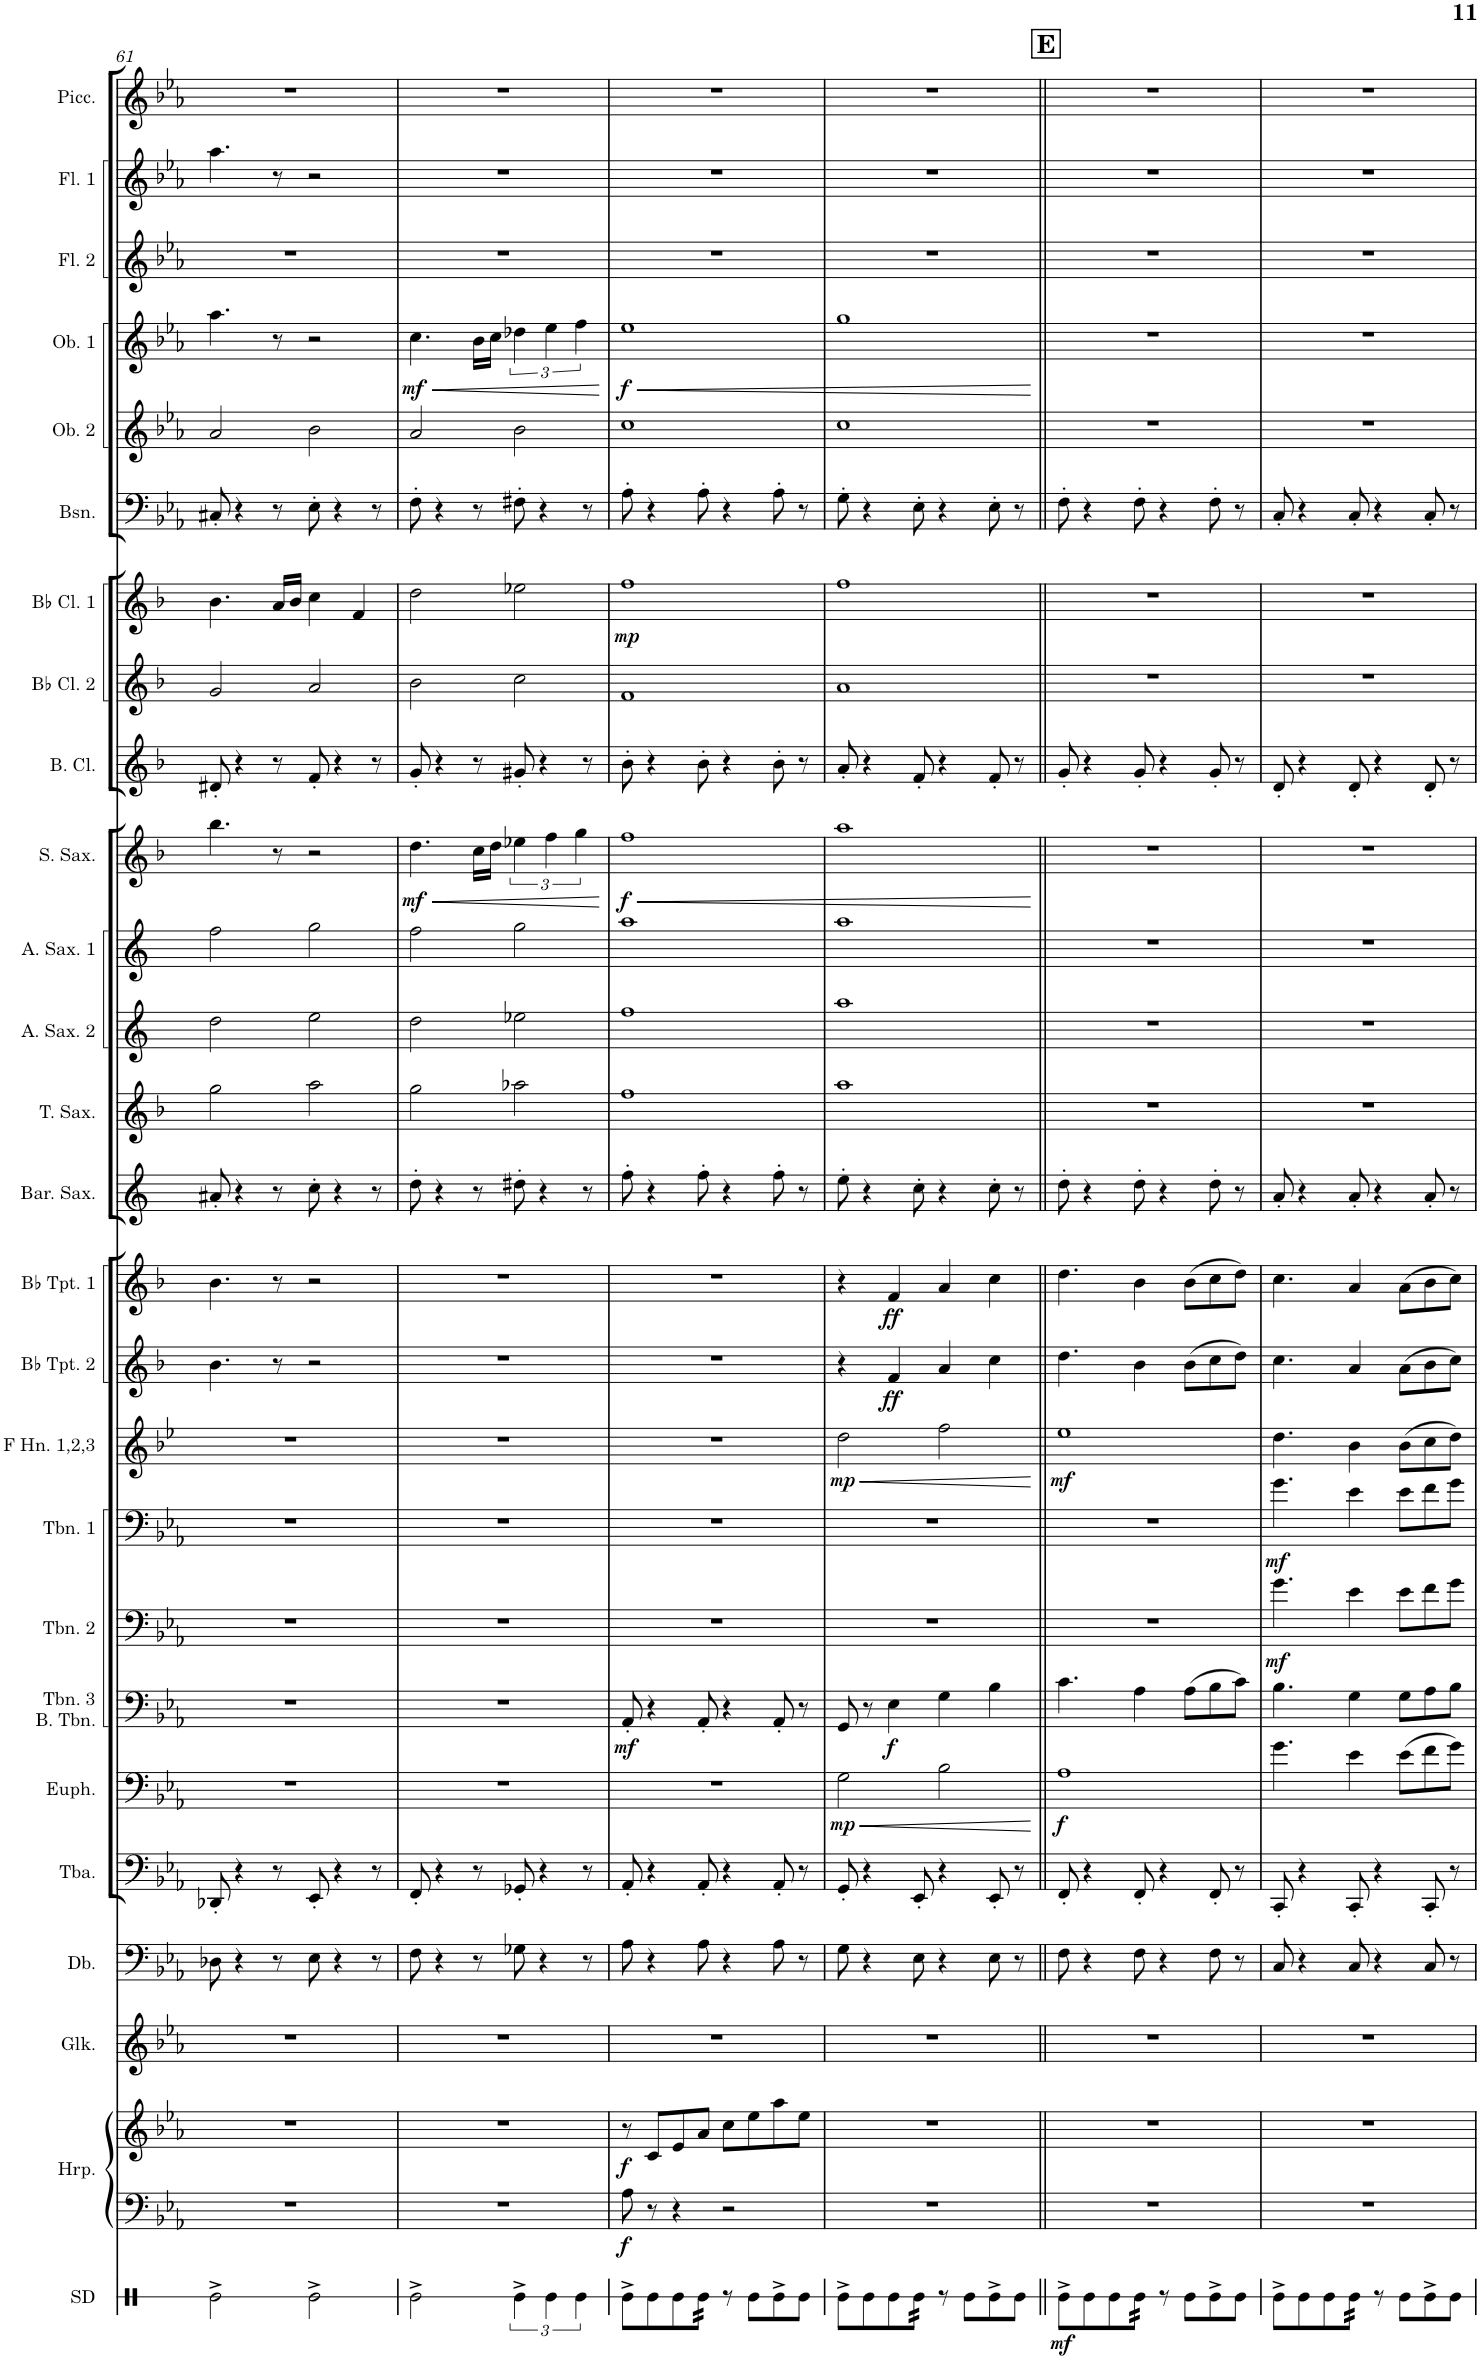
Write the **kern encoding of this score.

**kern	**dynam	**kern	**kern	**dynam	**kern	**kern	**kern	**kern	**dynam	**kern	**dynam	**kern	**dynam	**kern	**dynam	**kern	**dynam	**kern	**dynam	**kern	**dynam	**kern	**kern	**kern	**kern	**kern	**dynam	**kern	**kern	**kern	**dynam	**kern	**kern	**kern	**dynam	**kern	**kern	**kern
*part26	*part26	*part25	*part25	*part25	*part24	*part23	*part22	*part21	*part21	*part20	*part20	*part19	*part19	*part18	*part18	*part17	*part17	*part16	*part16	*part15	*part15	*part14	*part13	*part12	*part11	*part10	*part10	*part9	*part8	*part7	*part7	*part6	*part5	*part4	*part4	*part3	*part2	*part1
*staff27	*staff27	*staff26	*staff25	*staff25/26	*staff24	*staff23	*staff22	*staff21	*staff21	*staff20	*staff20	*staff19	*staff19	*staff18	*staff18	*staff17	*staff17	*staff16	*staff16	*staff15	*staff15	*staff14	*staff13	*staff12	*staff11	*staff10	*staff10	*staff9	*staff8	*staff7	*staff7	*staff6	*staff5	*staff4	*staff4	*staff3	*staff2	*staff1
*I"Snare Drum	*	*I"Harp	*	*	*I"Glockenspiel	*I"Double Bass	*I"Tuba	*I"Euphonium	*	*I"Trombone 3 &amp; Bass Trombone	*	*I"Trombone 2	*	*I"Trombone 1	*	*I"F Horn 1,2,3	*	*I"Bb Trumpet 2	*	*I"Bb Trumpet 1	*	*I"Baritone Saxophone	*I"Tenor Saxophone	*I"Alto Saxophone 2	*I"Alto Saxophone 1	*I"Soprano Saxophone	*	*I"Bass Clarinet	*I"Bb Clarinet 2	*I"Bb Clarinet 1	*	*I"Bassoon	*I"Oboe 2	*I"Oboe 1	*	*I"Flute 2	*I"Flute 1	*I"Piccolo
*I'SD	*	*I'Hrp.	*	*	*I'Glk.	*I'Db.	*I'Tba.	*I'Euph.	*	*I'Tbn. 3 B. Tbn.	*	*I'Tbn. 2	*	*I'Tbn. 1	*	*I'F Hn. 1,2,3	*	*I'Bb Tpt. 2	*	*I'Bb Tpt. 1	*	*I'Bar. Sax.	*I'T. Sax.	*I'A. Sax. 2	*I'A. Sax. 1	*I'S. Sax.	*	*I'B. Cl.	*I'Bb Cl. 2	*I'Bb Cl. 1	*	*I'Bsn.	*I'Ob. 2	*I'Ob. 1	*	*I'Fl. 2	*I'Fl. 1	*I'Picc.
!!LO:PB:g=z
*clefX	*	*clefF4	*clefG2	*	*clefG2	*clefF4	*clefF4	*clefF4	*	*clefF4	*	*clefF4	*	*clefF4	*	*clefG2	*	*clefG2	*	*clefG2	*	*clefG2	*clefG2	*clefG2	*clefG2	*clefG2	*	*clefG2	*clefG2	*clefG2	*	*clefF4	*clefG2	*clefG2	*	*clefG2	*clefG2	*clefG2
*	*	*	*	*	*Trd-14c-24	*Trd7c12	*	*	*	*	*	*	*	*	*	*Trd4c7	*	*Trd1c2	*	*Trd1c2	*	*Trd12c21	*Trd8c14	*Trd5c9	*Trd5c9	*Trd1c2	*	*Trd8c14	*Trd1c2	*Trd1c2	*	*	*	*	*	*	*	*Trd-7c-12
*k[]	*	*k[b-e-a-]	*k[b-e-a-]	*	*k[b-e-a-]	*k[b-e-a-]	*k[b-e-a-]	*k[b-e-a-]	*	*k[b-e-a-]	*	*k[b-e-a-]	*	*k[b-e-a-]	*	*k[b-e-]	*	*k[b-]	*	*k[b-]	*	*k[]	*k[b-]	*k[]	*k[]	*k[b-]	*	*k[b-]	*k[b-]	*k[b-]	*	*k[b-e-a-]	*k[b-e-a-]	*k[b-e-a-]	*	*k[b-e-a-]	*k[b-e-a-]	*k[b-e-a-]
*M4/4	*	*M4/4	*M4/4	*	*M4/4	*M4/4	*M4/4	*M4/4	*	*M4/4	*	*M4/4	*	*M4/4	*	*M4/4	*	*M4/4	*	*M4/4	*	*M4/4	*M4/4	*M4/4	*M4/4	*M4/4	*	*M4/4	*M4/4	*M4/4	*	*M4/4	*M4/4	*M4/4	*	*M4/4	*M4/4	*M4/4
=61	=61	=61	=61	=61	=61	=61	=61	=61	=61	=61	=61	=61	=61	=61	=61	=61	=61	=61	=61	=61	=61	=61	=61	=61	=61	=61	=61	=61	=61	=61	=61	=61	=61	=61	=61	=61	=61	=61
2Re^\	.	1r	1r	.	1r	8D-X\	8DD-X'/	1r	.	1r	.	1r	.	1r	.	1r	.	4.b-\	.	4.b-\	.	8a#X'/	2gg\	2dd\	2ff\	4.bb-\	.	8d#X'/	2g/	4.b-\	.	8C#X'/	2a-/	4.aa-\	.	1r	4.aa-\	1r
.	.	.	.	.	.	4r	4r	.	.	.	.	.	.	.	.	.	.	.	.	.	.	4r	.	.	.	.	.	4r	.	.	.	4r	.	.	.	.	.	.
.	.	.	.	.	.	8r	8r	.	.	.	.	.	.	.	.	.	.	8r	.	8r	.	8r	.	.	.	8r	.	8r	.	16a/LL	.	8r	.	8r	.	.	8r	.
.	.	.	.	.	.	.	.	.	.	.	.	.	.	.	.	.	.	.	.	.	.	.	.	.	.	.	.	.	.	16b-/JJ	.	.	.	.	.	.	.	.
2Re^\	.	.	.	.	.	8E-\	8EE-'/	.	.	.	.	.	.	.	.	.	.	2r	.	2r	.	8cc'\	2aa\	2ee\	2gg\	2r	.	8f'/	2a/	4cc\	.	8E-'\	2b-\	2r	.	.	2r	.
.	.	.	.	.	.	4r	4r	.	.	.	.	.	.	.	.	.	.	.	.	.	.	4r	.	.	.	.	.	4r	.	.	.	4r	.	.	.	.	.	.
.	.	.	.	.	.	.	.	.	.	.	.	.	.	.	.	.	.	.	.	.	.	.	.	.	.	.	.	.	.	4f/	.	.	.	.	.	.	.	.
.	.	.	.	.	.	8r	8r	.	.	.	.	.	.	.	.	.	.	.	.	.	.	8r	.	.	.	.	.	8r	.	.	.	8r	.	.	.	.	.	.
=62	=62	=62	=62	=62	=62	=62	=62	=62	=62	=62	=62	=62	=62	=62	=62	=62	=62	=62	=62	=62	=62	=62	=62	=62	=62	=62	=62	=62	=62	=62	=62	=62	=62	=62	=62	=62	=62	=62
!	!	!	!	!	!	!	!	!	!	!	!	!	!	!	!	!	!	!	!	!	!	!	!	!	!	!	!LO:HP:b	!	!	!	!	!	!	!	!LO:HP:b	!	!	!
!	!	!	!	!	!	!	!	!	!	!	!	!	!	!	!	!	!	!	!	!	!	!	!	!	!	!	!LO:DY:n=1:b	!	!	!	!	!	!	!	!LO:DY:n=1:b	!	!	!
2Re^\	.	1r	1r	.	1r	8F\	8FF'/	1r	.	1r	.	1r	.	1r	.	1r	.	1r	.	1r	.	8dd'\	2gg\	2dd\	2ff\	4.dd\	< mf	8g'/	2b-\	2dd\	.	8F'\	2a-/	4.cc\	< mf	1r	1r	1r
.	.	.	.	.	.	4r	4r	.	.	.	.	.	.	.	.	.	.	.	.	.	.	4r	.	.	.	.	.	4r	.	.	.	4r	.	.	.	.	.	.
.	.	.	.	.	.	8r	8r	.	.	.	.	.	.	.	.	.	.	.	.	.	.	8r	.	.	.	16cc\LL	.	8r	.	.	.	8r	.	16b-\LL	.	.	.	.
.	.	.	.	.	.	.	.	.	.	.	.	.	.	.	.	.	.	.	.	.	.	.	.	.	.	16dd\JJ	.	.	.	.	.	.	.	16cc\JJ	.	.	.	.
6Re^\	.	.	.	.	.	8G-X\	8GG-X'/	.	.	.	.	.	.	.	.	.	.	.	.	.	.	8dd#X'\	2aa-X\	2ee-X\	2gg\	6ee-X\	.	8g#X'/	2cc\	2ee-X\	.	8F#X'\	2b-\	6dd-X\	.	.	.	.
.	.	.	.	.	.	4r	4r	.	.	.	.	.	.	.	.	.	.	.	.	.	.	4r	.	.	.	.	.	4r	.	.	.	4r	.	.	.	.	.	.
6Re\	.	.	.	.	.	.	.	.	.	.	.	.	.	.	.	.	.	.	.	.	.	.	.	.	.	6ff\	.	.	.	.	.	.	.	6ee-\	.	.	.	.
6Re\	.	.	.	.	.	.	.	.	.	.	.	.	.	.	.	.	.	.	.	.	.	.	.	.	.	6gg\	.	.	.	.	.	.	.	6ff\	.	.	.	.
.	.	.	.	.	.	8r	8r	.	.	.	.	.	.	.	.	.	.	.	.	.	.	8r	.	.	.	.	.	8r	.	.	.	8r	.	.	.	.	.	.
.	.	.	.	.	.	.	.	.	.	.	.	.	.	.	.	.	.	.	.	.	.	.	.	.	.	.	[	.	.	.	.	.	.	.	[	.	.	.
=63	=63	=63	=63	=63	=63	=63	=63	=63	=63	=63	=63	=63	=63	=63	=63	=63	=63	=63	=63	=63	=63	=63	=63	=63	=63	=63	=63	=63	=63	=63	=63	=63	=63	=63	=63	=63	=63	=63
!	!	!	!	!LO:DY:b=2	!	!	!	!	!	!	!	!	!	!	!	!	!	!	!	!	!	!	!	!	!	!	!LO:HP:b	!	!	!	!	!	!	!	!LO:HP:b	!	!	!
!	!	!	!	!LO:DY:n=1:b	!	!	!	!	!	!	!LO:DY:b	!	!	!	!	!	!	!	!	!	!	!	!	!	!	!	!LO:DY:n=1:b	!	!	!	!LO:DY:b	!	!	!	!LO:DY:n=1:b	!	!	!
8Re^\L	.	8A-\	8r	f f	1r	8A-\	8AA-'/	1r	.	8AA-'/	mf	1r	.	1r	.	1r	.	1r	.	1r	.	8ff'\	1ff	1ff	1aa	1ff	< f	8b-'\	1f	1ff	mp	8A-'\	1cc	1ee-	< f	1r	1r	1r
8Re\	.	8r	8c/L	.	.	4r	4r	.	.	4r	.	.	.	.	.	.	.	.	.	.	.	4r	.	.	.	.	.	4r	.	.	.	4r	.	.	.	.	.	.
8Re\	.	4r	8e-/	.	.	.	.	.	.	.	.	.	.	.	.	.	.	.	.	.	.	.	.	.	.	.	.	.	.	.	.	.	.	.	.	.	.	.
*tremolo	*	*	*	*	*	*	*	*	*	*	*	*	*	*	*	*	*	*	*	*	*	*	*	*	*	*	*	*	*	*	*	*	*	*	*	*	*	*
32Re\	.	.	8a-/J	.	.	8A-\	8AA-'/	.	.	8AA-'/	.	.	.	.	.	.	.	.	.	.	.	8ff'\	.	.	.	.	.	8b-'\	.	.	.	8A-'\	.	.	.	.	.	.
32Re\	.	.	.	.	.	.	.	.	.	.	.	.	.	.	.	.	.	.	.	.	.	.	.	.	.	.	.	.	.	.	.	.	.	.	.	.	.	.
32Re\	.	.	.	.	.	.	.	.	.	.	.	.	.	.	.	.	.	.	.	.	.	.	.	.	.	.	.	.	.	.	.	.	.	.	.	.	.	.
32Re\JJJ	.	.	.	.	.	.	.	.	.	.	.	.	.	.	.	.	.	.	.	.	.	.	.	.	.	.	.	.	.	.	.	.	.	.	.	.	.	.
*Xtremolo	*	*	*	*	*	*	*	*	*	*	*	*	*	*	*	*	*	*	*	*	*	*	*	*	*	*	*	*	*	*	*	*	*	*	*	*	*	*
8r	.	2r	8cc\L	.	.	4r	4r	.	.	4r	.	.	.	.	.	.	.	.	.	.	.	4r	.	.	.	.	.	4r	.	.	.	4r	.	.	.	.	.	.
8Re\L	.	.	8ee-\	.	.	.	.	.	.	.	.	.	.	.	.	.	.	.	.	.	.	.	.	.	.	.	.	.	.	.	.	.	.	.	.	.	.	.
8Re^\	.	.	8aa-\	.	.	8A-\	8AA-'/	.	.	8AA-'/	.	.	.	.	.	.	.	.	.	.	.	8ff'\	.	.	.	.	.	8b-'\	.	.	.	8A-'\	.	.	.	.	.	.
8Re\J	.	.	8ee-\J	.	.	8r	8r	.	.	8r	.	.	.	.	.	.	.	.	.	.	.	8r	.	.	.	.	.	8r	.	.	.	8r	.	.	.	.	.	.
=64	=64	=64	=64	=64	=64	=64	=64	=64	=64	=64	=64	=64	=64	=64	=64	=64	=64	=64	=64	=64	=64	=64	=64	=64	=64	=64	=64	=64	=64	=64	=64	=64	=64	=64	=64	=64	=64	=64
!	!	!	!	!	!	!	!	!	!LO:HP:b	!	!	!	!	!	!	!	!LO:HP:b	!	!	!	!	!	!	!	!	!	!	!	!	!	!	!	!	!	!	!	!	!
!	!	!	!	!	!	!	!	!	!LO:DY:n=1:b	!	!	!	!	!	!	!	!LO:DY:n=1:b	!	!	!	!	!	!	!	!	!	!	!	!	!	!	!	!	!	!	!	!	!
8Re^\L	.	1r	1r	.	1r	8G\	8GG'/	2G\	< mp	8GG/	.	1r	.	1r	.	2dd\	< mp	4r	.	4r	.	8ee'\	1aa	1aa	1aa	1aa	.	8a'/	1a	1ff	.	8G'\	1cc	1gg	.	1r	1r	1r
8Re\	.	.	.	.	.	4r	4r	.	.	8r	.	.	.	.	.	.	.	.	.	.	.	4r	.	.	.	.	.	4r	.	.	.	4r	.	.	.	.	.	.
!	!	!	!	!	!	!	!	!	!	!	!LO:DY:b	!	!	!	!	!	!	!	!LO:DY:b	!	!LO:DY:b	!	!	!	!	!	!	!	!	!	!	!	!	!	!	!	!	!
8Re\	.	.	.	.	.	.	.	.	.	4E-\	f	.	.	.	.	.	.	4f/	ff	4f/	ff	.	.	.	.	.	.	.	.	.	.	.	.	.	.	.	.	.
*tremolo	*	*	*	*	*	*	*	*	*	*	*	*	*	*	*	*	*	*	*	*	*	*	*	*	*	*	*	*	*	*	*	*	*	*	*	*	*	*
32Re\	.	.	.	.	.	8E-\	8EE-'/	.	.	.	.	.	.	.	.	.	.	.	.	.	.	8cc'\	.	.	.	.	.	8f'/	.	.	.	8E-'\	.	.	.	.	.	.
32Re\	.	.	.	.	.	.	.	.	.	.	.	.	.	.	.	.	.	.	.	.	.	.	.	.	.	.	.	.	.	.	.	.	.	.	.	.	.	.
32Re\	.	.	.	.	.	.	.	.	.	.	.	.	.	.	.	.	.	.	.	.	.	.	.	.	.	.	.	.	.	.	.	.	.	.	.	.	.	.
32Re\JJJ	.	.	.	.	.	.	.	.	.	.	.	.	.	.	.	.	.	.	.	.	.	.	.	.	.	.	.	.	.	.	.	.	.	.	.	.	.	.
*Xtremolo	*	*	*	*	*	*	*	*	*	*	*	*	*	*	*	*	*	*	*	*	*	*	*	*	*	*	*	*	*	*	*	*	*	*	*	*	*	*
8r	.	.	.	.	.	4r	4r	2B-\	.	4G\	.	.	.	.	.	2ff\	.	4a/	.	4a/	.	4r	.	.	.	.	.	4r	.	.	.	4r	.	.	.	.	.	.
8Re\L	.	.	.	.	.	.	.	.	.	.	.	.	.	.	.	.	.	.	.	.	.	.	.	.	.	.	.	.	.	.	.	.	.	.	.	.	.	.
8Re^\	.	.	.	.	.	8E-\	8EE-'/	.	.	4B-\	.	.	.	.	.	.	.	4cc\	.	4cc\	.	8cc'\	.	.	.	.	.	8f'/	.	.	.	8E-'\	.	.	.	.	.	.
8Re\J	.	.	.	.	.	8r	8r	.	.	.	.	.	.	.	.	.	.	.	.	.	.	8r	.	.	.	.	.	8r	.	.	.	8r	.	.	.	.	.	.
.	.	.	.	.	.	.	.	.	[	.	.	.	.	.	.	.	[	.	.	.	.	.	.	.	.	.	[	.	.	.	.	.	.	.	[	.	.	.
!!LO:REH:place=s1:a:B:cj:fs=14:t=E
=65||	=65||	=65||	=65||	=65||	=65||	=65||	=65||	=65||	=65||	=65||	=65||	=65||	=65||	=65||	=65||	=65||	=65||	=65||	=65||	=65||	=65||	=65||	=65||	=65||	=65||	=65||	=65||	=65||	=65||	=65||	=65||	=65||	=65||	=65||	=65||	=65||	=65||	=65||
!	!LO:DY:b	!	!	!	!	!	!	!	!LO:DY:b	!	!	!	!	!	!	!	!LO:DY:b	!	!	!	!	!	!	!	!	!	!	!	!	!	!	!	!	!	!	!	!	!
8Re^\L	mf	1r	1r	.	1r	8F\	8FF'/	1A-	f	4.c\	.	1r	.	1r	.	1ee-	mf	4.dd\	.	4.dd\	.	8dd'\	1r	1r	1r	1r	.	8g'/	1r	1r	.	8F'\	1r	1r	.	1r	1r	1r
8Re\	.	.	.	.	.	4r	4r	.	.	.	.	.	.	.	.	.	.	.	.	.	.	4r	.	.	.	.	.	4r	.	.	.	4r	.	.	.	.	.	.
8Re\	.	.	.	.	.	.	.	.	.	.	.	.	.	.	.	.	.	.	.	.	.	.	.	.	.	.	.	.	.	.	.	.	.	.	.	.	.	.
*tremolo	*	*	*	*	*	*	*	*	*	*	*	*	*	*	*	*	*	*	*	*	*	*	*	*	*	*	*	*	*	*	*	*	*	*	*	*	*	*
32Re\	.	.	.	.	.	8F\	8FF'/	.	.	4A-\	.	.	.	.	.	.	.	4b-\	.	4b-\	.	8dd'\	.	.	.	.	.	8g'/	.	.	.	8F'\	.	.	.	.	.	.
32Re\	.	.	.	.	.	.	.	.	.	.	.	.	.	.	.	.	.	.	.	.	.	.	.	.	.	.	.	.	.	.	.	.	.	.	.	.	.	.
32Re\	.	.	.	.	.	.	.	.	.	.	.	.	.	.	.	.	.	.	.	.	.	.	.	.	.	.	.	.	.	.	.	.	.	.	.	.	.	.
32Re\JJJ	.	.	.	.	.	.	.	.	.	.	.	.	.	.	.	.	.	.	.	.	.	.	.	.	.	.	.	.	.	.	.	.	.	.	.	.	.	.
*Xtremolo	*	*	*	*	*	*	*	*	*	*	*	*	*	*	*	*	*	*	*	*	*	*	*	*	*	*	*	*	*	*	*	*	*	*	*	*	*	*
8r	.	.	.	.	.	4r	4r	.	.	.	.	.	.	.	.	.	.	.	.	.	.	4r	.	.	.	.	.	4r	.	.	.	4r	.	.	.	.	.	.
8Re\L	.	.	.	.	.	.	.	.	.	(8A-\L	.	.	.	.	.	.	.	(8b-\L	.	(8b-\L	.	.	.	.	.	.	.	.	.	.	.	.	.	.	.	.	.	.
8Re^\	.	.	.	.	.	8F\	8FF'/	.	.	8B-\	.	.	.	.	.	.	.	8cc\	.	8cc\	.	8dd'\	.	.	.	.	.	8g'/	.	.	.	8F'\	.	.	.	.	.	.
8Re\J	.	.	.	.	.	8r	8r	.	.	8c\J)	.	.	.	.	.	.	.	8dd\J)	.	8dd\J)	.	8r	.	.	.	.	.	8r	.	.	.	8r	.	.	.	.	.	.
=66	=66	=66	=66	=66	=66	=66	=66	=66	=66	=66	=66	=66	=66	=66	=66	=66	=66	=66	=66	=66	=66	=66	=66	=66	=66	=66	=66	=66	=66	=66	=66	=66	=66	=66	=66	=66	=66	=66
!	!	!	!	!	!	!	!	!	!	!	!	!	!LO:DY:b	!	!LO:DY:b	!	!	!	!	!	!	!	!	!	!	!	!	!	!	!	!	!	!	!	!	!	!	!
8Re^\L	.	1r	1r	.	1r	8C/	8CC'/	4.g\	.	4.B-\	.	4.g\	mf	4.g\	mf	4.dd\	.	4.cc\	.	4.cc\	.	8a'/	1r	1r	1r	1r	.	8d'/	1r	1r	.	8C'/	1r	1r	.	1r	1r	1r
8Re\	.	.	.	.	.	4r	4r	.	.	.	.	.	.	.	.	.	.	.	.	.	.	4r	.	.	.	.	.	4r	.	.	.	4r	.	.	.	.	.	.
8Re\	.	.	.	.	.	.	.	.	.	.	.	.	.	.	.	.	.	.	.	.	.	.	.	.	.	.	.	.	.	.	.	.	.	.	.	.	.	.
*tremolo	*	*	*	*	*	*	*	*	*	*	*	*	*	*	*	*	*	*	*	*	*	*	*	*	*	*	*	*	*	*	*	*	*	*	*	*	*	*
32Re\	.	.	.	.	.	8C/	8CC'/	4e-\	.	4G\	.	4e-\	.	4e-\	.	4b-\	.	4a/	.	4a/	.	8a'/	.	.	.	.	.	8d'/	.	.	.	8C'/	.	.	.	.	.	.
32Re\	.	.	.	.	.	.	.	.	.	.	.	.	.	.	.	.	.	.	.	.	.	.	.	.	.	.	.	.	.	.	.	.	.	.	.	.	.	.
32Re\	.	.	.	.	.	.	.	.	.	.	.	.	.	.	.	.	.	.	.	.	.	.	.	.	.	.	.	.	.	.	.	.	.	.	.	.	.	.
32Re\JJJ	.	.	.	.	.	.	.	.	.	.	.	.	.	.	.	.	.	.	.	.	.	.	.	.	.	.	.	.	.	.	.	.	.	.	.	.	.	.
*Xtremolo	*	*	*	*	*	*	*	*	*	*	*	*	*	*	*	*	*	*	*	*	*	*	*	*	*	*	*	*	*	*	*	*	*	*	*	*	*	*
8r	.	.	.	.	.	4r	4r	.	.	.	.	.	.	.	.	.	.	.	.	.	.	4r	.	.	.	.	.	4r	.	.	.	4r	.	.	.	.	.	.
8Re\L	.	.	.	.	.	.	.	(8e-\L	.	8G\L	.	8e-\L	.	8e-\L	.	(8b-\L	.	(8a\L	.	(8a\L	.	.	.	.	.	.	.	.	.	.	.	.	.	.	.	.	.	.
8Re^\	.	.	.	.	.	8C/	8CC'/	8f\	.	8A-\	.	8f\	.	8f\	.	8cc\	.	8b-\	.	8b-\	.	8a'/	.	.	.	.	.	8d'/	.	.	.	8C'/	.	.	.	.	.	.
8Re\J	.	.	.	.	.	8r	8r	8g\J)	.	8B-\J	.	8g\J	.	8g\J	.	8dd\J)	.	8cc\J)	.	8cc\J)	.	8r	.	.	.	.	.	8r	.	.	.	8r	.	.	.	.	.	.
=	=	=	=	=	=	=	=	=	=	=	=	=	=	=	=	=	=	=	=	=	=	=	=	=	=	=	=	=	=	=	=	=	=	=	=	=	=	=
*-	*-	*-	*-	*-	*-	*-	*-	*-	*-	*-	*-	*-	*-	*-	*-	*-	*-	*-	*-	*-	*-	*-	*-	*-	*-	*-	*-	*-	*-	*-	*-	*-	*-	*-	*-	*-	*-	*-
